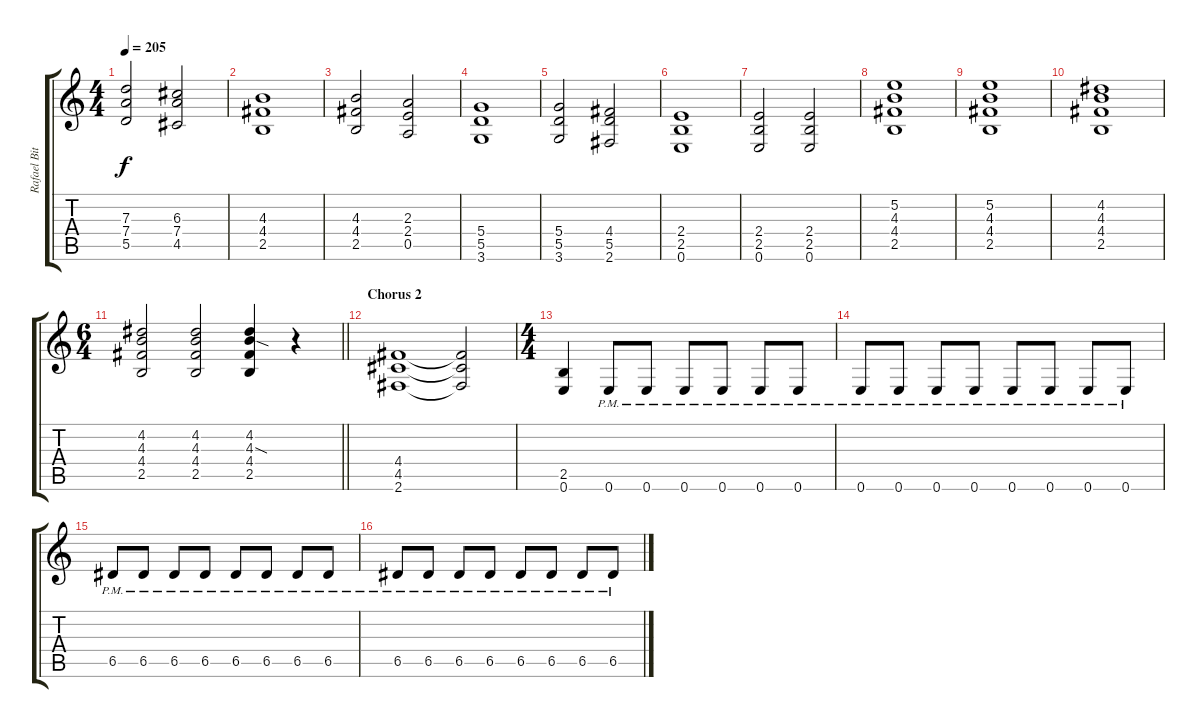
\track ("Rafael Bittencourt" "Rafael Bit") {instrument distortionguitar}
\staff {score tabs}
\tuning (E4 B3 G3 D3 A2 E2) {hide}
\ts (4 4)
\tempo 205
\clef g2
\ks c
(7.3 7.4 5.5).2{dy f} (6.3 7.4 4.5).2 |
(4.3 4.4 2.5).1 |
(4.3 4.4 2.5).2 (2.3 2.4 0.5).2 |
(5.4 5.5 3.6).1 |
(5.4 5.5 3.6).2 (4.4 5.5 2.6).2 |
(2.4 2.5 0.6).1 |
(2.4 2.5 0.6).2 (2.4 2.5 0.6).2 |
(5.2 4.3 4.4 2.5).1 |
(5.2 4.3 4.4 2.5).1 |
(4.2 4.3 4.4 2.5).1 |
\ts (6 4)
\barLineRight lightlight
(4.2 4.3 4.4 2.5).2 (4.2 4.3 4.4 2.5).2 (4.2 4.3{sod} 4.4 2.5).4 r.4 |
\section ("" "Chorus 2")
(4.4 4.5 2.6).1 (4.4{t} 4.5{t} 2.6{t}).2 |
\ts (4 4)
(2.5 0.6).4 0.6{pm}.8 0.6{pm}.8 0.6{pm}.8 0.6{pm}.8 0.6{pm}.8 0.6{pm}.8 |
0.6{pm}.8 0.6{pm}.8 0.6{pm}.8 0.6{pm}.8 0.6{pm}.8 0.6{pm}.8 0.6{pm}.8 0.6{pm}.8 |
6.5{pm}.8 6.5{pm}.8 6.5{pm}.8 6.5{pm}.8 6.5{pm}.8 6.5{pm}.8 6.5{pm}.8 6.5{pm}.8 |
6.5{pm}.8 6.5{pm}.8 6.5{pm}.8 6.5{pm}.8 6.5{pm}.8 6.5{pm}.8 6.5{pm}.8 6.5{pm}.8
